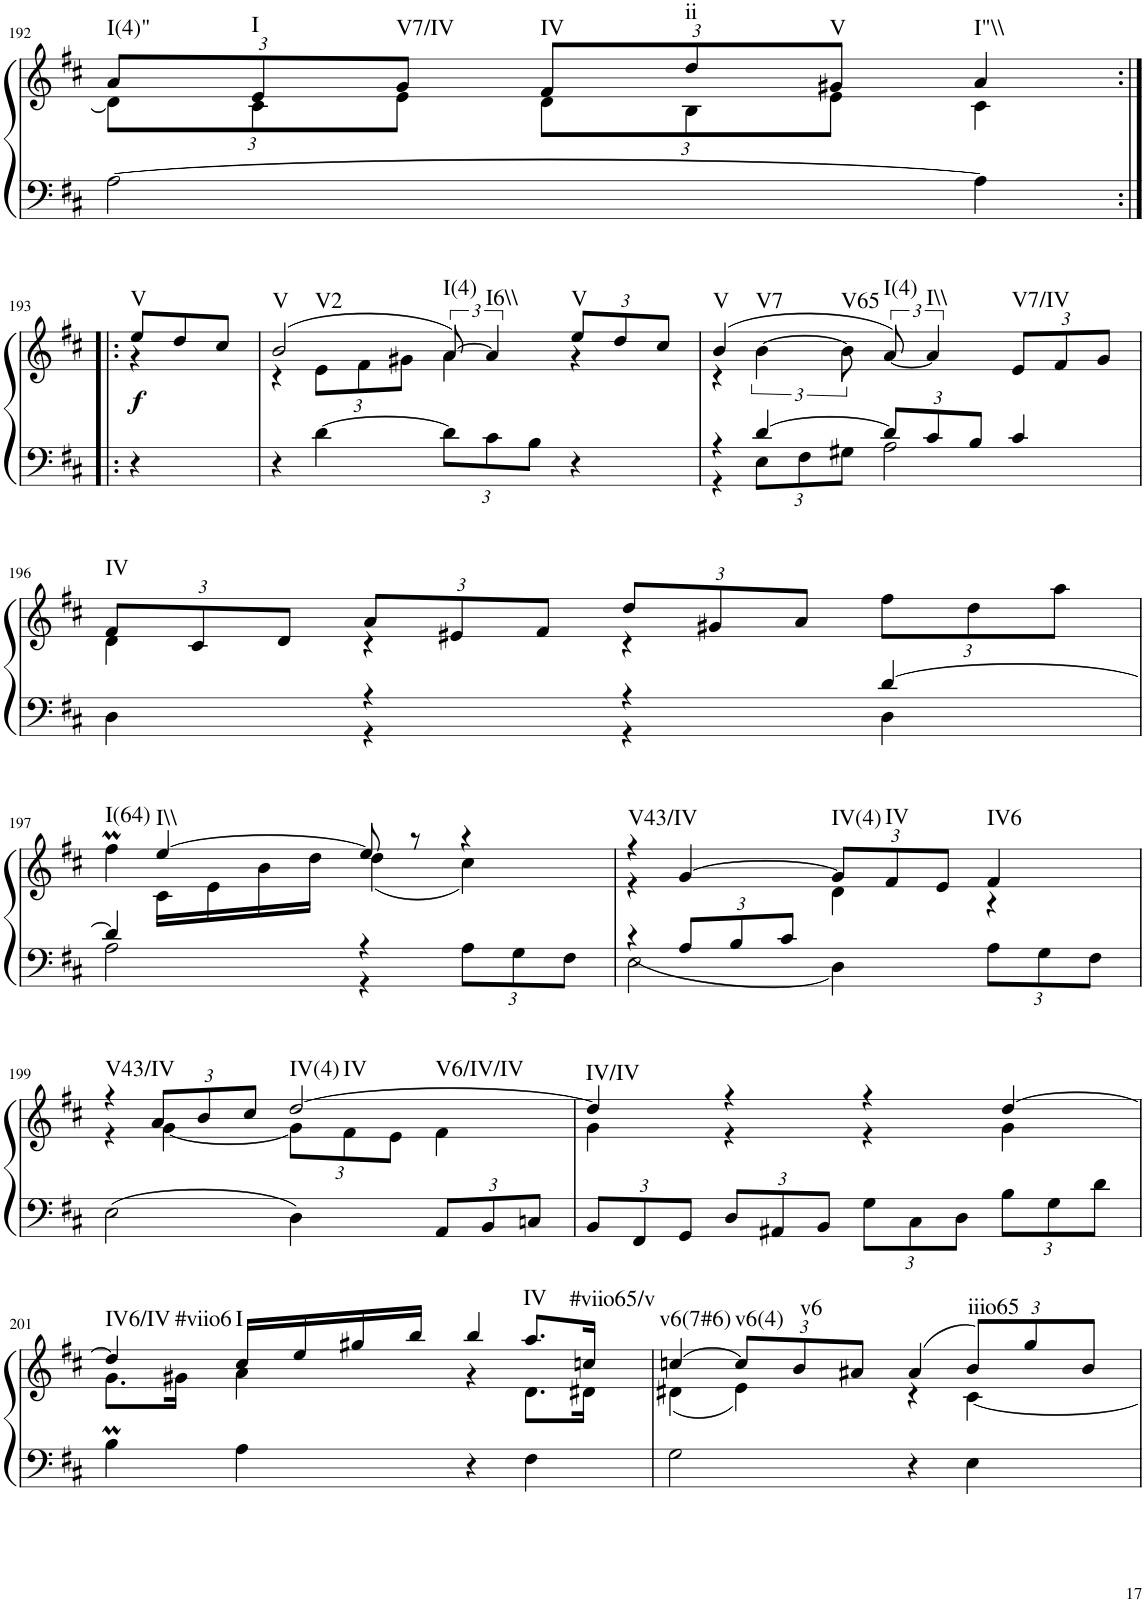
**kern	**kern	**dynam	**harte
*part1	*part1	*part1	*part1
*staff2	*staff1	*staff1/2	*
*I"Klavier links	*	*	*
!!LO:PB:g=z
*clefG2	*clefG2	*	*
*k[f#c#]	*k[f#c#]	*	*
*M2/2	*M2/2	*	*
*	*Xbrackettup	*	*
=192	=192	=192	=192
*	*^	*	*
!	!	!	!	!LO:H:kt=I(4)"
[2A\	12a/L	12d\L]	.	N
!	!	!	!	!LO:H:kt=I
.	12e/	12c#\	.	N
!	!	!	!	!LO:H:kt=V7/IV
.	12g/J	12e\J	.	N
!	!	!	!	!LO:H:kt=IV
.	12f#/L	12d\L	.	N
!	!	!	!	!LO:H:kt=ii
.	12dd/	12B\	.	N
!	!	!	!	!LO:H:kt=V
.	12g#X/J	12e\J	.	N
!	!	!	!	!LO:H:kt=I"\\
4A\]	4a/	4c#\	.	N
!!LO:LB:g=z	!!
=193:|!|:	=193:|!|:	=193:|!|:	=193:|!|:	=193:|!|:
!	!	!	!LO:DY:b	!LO:H:kt=V
4r	8ee/L	4r	f	N
.	8dd/	.	.	.
8ryy	8cc#/J	8ryy	.	.
=194	=194	=194	=194	=194
!	!	!	!	!LO:H:n=1:kt=V
!	!	!	!	!LO:H:n=2:kt=V2
*	*	*^	*	*
4r	(2b/	4r	3..ryy	.	N N
[4d\	.	12e\L	.	.	.
.	.	12f#\	.	.	.
.	.	12g#X\J	.	.	.
*Xbrackettup	*	*	*	*	*
!	!	!	!	!	!LO:H:kt=I(4)
12d\L]	[4a/)	4a\	.	.	N
!	!	!	!	!	!LO:H:kt=I6\\
12c#\	.	.	3ryy	.	N
12B\J	.	.	.	.	.
!	!	!	!	!	!LO:H:kt=V
4r	12ee/L	4r	.	.	N
.	12dd/	.	.	.	.
.	12cc#/J	.	12ryy	.	.
=195	=195	=195	=195	=195	=195
*^	*	*	*	*	*
!	!	!	!	!	!	!LO:H:kt=V
*	*	*	*	*^	*	*
4r	4r	(4b/	4r	3ryy	3..ryy	.	N
!	!	!	!	!	!	!	!LO:H:kt=V7
[4d/	12E\L	[4b\	2.ryy	.	.	.	N
.	12F#\	.	.	12ryy	.	.	.
!	!	!	!	!	!	!	!LO:H:kt=V65
.	12G#X\J	.	.	3..ryy	.	.	N
!	!	!	!	!	!	!	!LO:H:kt=I(4)
12d/L]	2A\	[4a/)	.	.	.	.	N
!	!	!	!	!	!	!	!LO:H:kt=I\\
12c#/	.	.	.	.	3ryy	.	N
12B/J	.	.	.	.	.	.	.
!	!	!	!	!	!	!	!LO:H:kt=V7/IV
4c#/	.	12e/L	.	.	.	.	N
.	.	12f#/	.	.	.	.	.
.	.	12g/J	.	.	12ryy	.	.
!!LO:LB:g=z
=196	=196	=196	=196	=196	=196	=196	=196
!	!	!	!	!	!	!	!LO:H:kt=IV
*	*	*	*v	*v	*v	*	*
4D\	4ryy	12f#/L	4d\	.	N
.	.	12c#/	.	.	.
.	.	12d/J	.	.	.
4r	4r	12a/L	4r	.	.
.	.	12e#X/	.	.	.
.	.	12f#/J	.	.	.
4r	4r	12dd/L	4r	.	.
.	.	12g#X/	.	.	.
.	.	12a/J	.	.	.
[4d/	4D\	12ff#\L	4ryy	.	.
.	.	12dd\	.	.	.
.	.	12aa\J	.	.	.
!!LO:LB:g=z	!!
=197	=197	=197	=197	=197	=197
!	!	!	!	!	!LO:H:kt=I(64)
4d/]	2A\	4ff#m\	4ryy	.	N
!	!	!	!	!	!LO:H:kt=I\\
4ryy	.	[4ee/	16c#\LL	.	N
.	.	.	16e\	.	.
.	.	.	16b\	.	.
.	.	.	16dd\JJ	.	.
4r	4r	8ee/]	(4dd\	.	.
.	.	8r	.	.	.
12A\L	4ryy	4r	4cc#\)	.	.
12G\	.	.	.	.	.
12F#\J	.	.	.	.	.
=198	=198	=198	=198	=198	=198
!	!	!	!	!	!LO:H:kt=V43/IV
4r	2E\	4r	4r	.	N
12A/L	.	[4g/	4ryy	.	.
12B/	.	.	.	.	.
12c#/J	.	.	.	.	.
!	!	!	!	!	!LO:H:kt=IV(4)
4D\	2ryy	12g/L]	4d\	.	N
!	!	!	!	!	!LO:H:kt=IV
.	.	12f#/	.	.	N
.	.	12e/J	.	.	.
!	!	!	!	!	!LO:H:kt=IV6
12A\L	.	4f#/	4r	.	N
12G\	.	.	.	.	.
12F#\J	.	.	.	.	.
*v	*v	*	*	*	*
!!LO:LB:g=z	!!
=199	=199	=199	=199	=199
!	!	!	!	!LO:H:kt=V43/IV
2E\	4r	4r	.	N
.	12a/L	[4g\	.	.
.	12b/	.	.	.
.	12cc#/J	.	.	.
!	!	!	!	!LO:H:n=1:kt=IV(4)
!	!	!	!	!LO:H:n=2:kt=IV
!	!	!	!	!LO:H:n=3:kt=V6/IV/IV
4D\	[2dd/	12g\L]	.	N N N
.	.	12f#\	.	.
.	.	12e\J	.	.
12AA/L	.	4f#\	.	.
12BB/	.	.	.	.
12Cn/J	.	.	.	.
=200	=200	=200	=200	=200
!	!	!	!	!LO:H:kt=IV/IV
12BB/L	4dd/]	4g\	.	N
12FF#/	.	.	.	.
12GG/J	.	.	.	.
12D/L	4r	4r	.	.
12AA#X/	.	.	.	.
12BB/J	.	.	.	.
12G\L	4r	4r	.	.
12C#\	.	.	.	.
12D\J	.	.	.	.
12B\L	[4dd/	4g\	.	.
12G\	.	.	.	.
12d\J	.	.	.	.
!!LO:LB:g=z	!!
=201	=201	=201	=201	=201
!	!	!	!	!LO:H:n=1:kt=IV6/IV
!	!	!	!	!LO:H:n=2:kt=#viio6
4BM\	4dd/]	8.g\L	.	N N
.	.	16g#X\Jk	.	.
!	!	!	!	!LO:H:kt=I
4A\	16cc#/LL	4a\	.	N
.	16ee/	.	.	.
.	16gg#X/	.	.	.
.	16bb/JJ	.	.	.
4r	4bb/	4r	.	.
!	!	!	!	!LO:H:kt=IV
4F#\	8.aa/L	8.d\L	.	N
!	!	!	!	!LO:H:kt=#viio65/v
.	16ccn/Jk	16d#X\Jk	.	N
=202	=202	=202	=202	=202
!	!	!	!	!LO:H:kt=v6(7#6)
2G\	[4ccn/	(4d#X\	.	N
!	!	!	!	!LO:H:kt=v6(4)
.	12cc/L]	4e\)	.	N
!	!	!	!	!LO:H:kt=v6
.	12b/	.	.	N
.	12a#X/J	.	.	.
4r	(4a#/	4r	.	.
!	!	!	!	!LO:H:kt=iiio65
4E\	12b/L)	[4c#\	.	N
.	12gg/	.	.	.
.	12b/J	.	.	.
*	*v	*v	*	*
=	=	=	=
*-	*-	*-	*-
